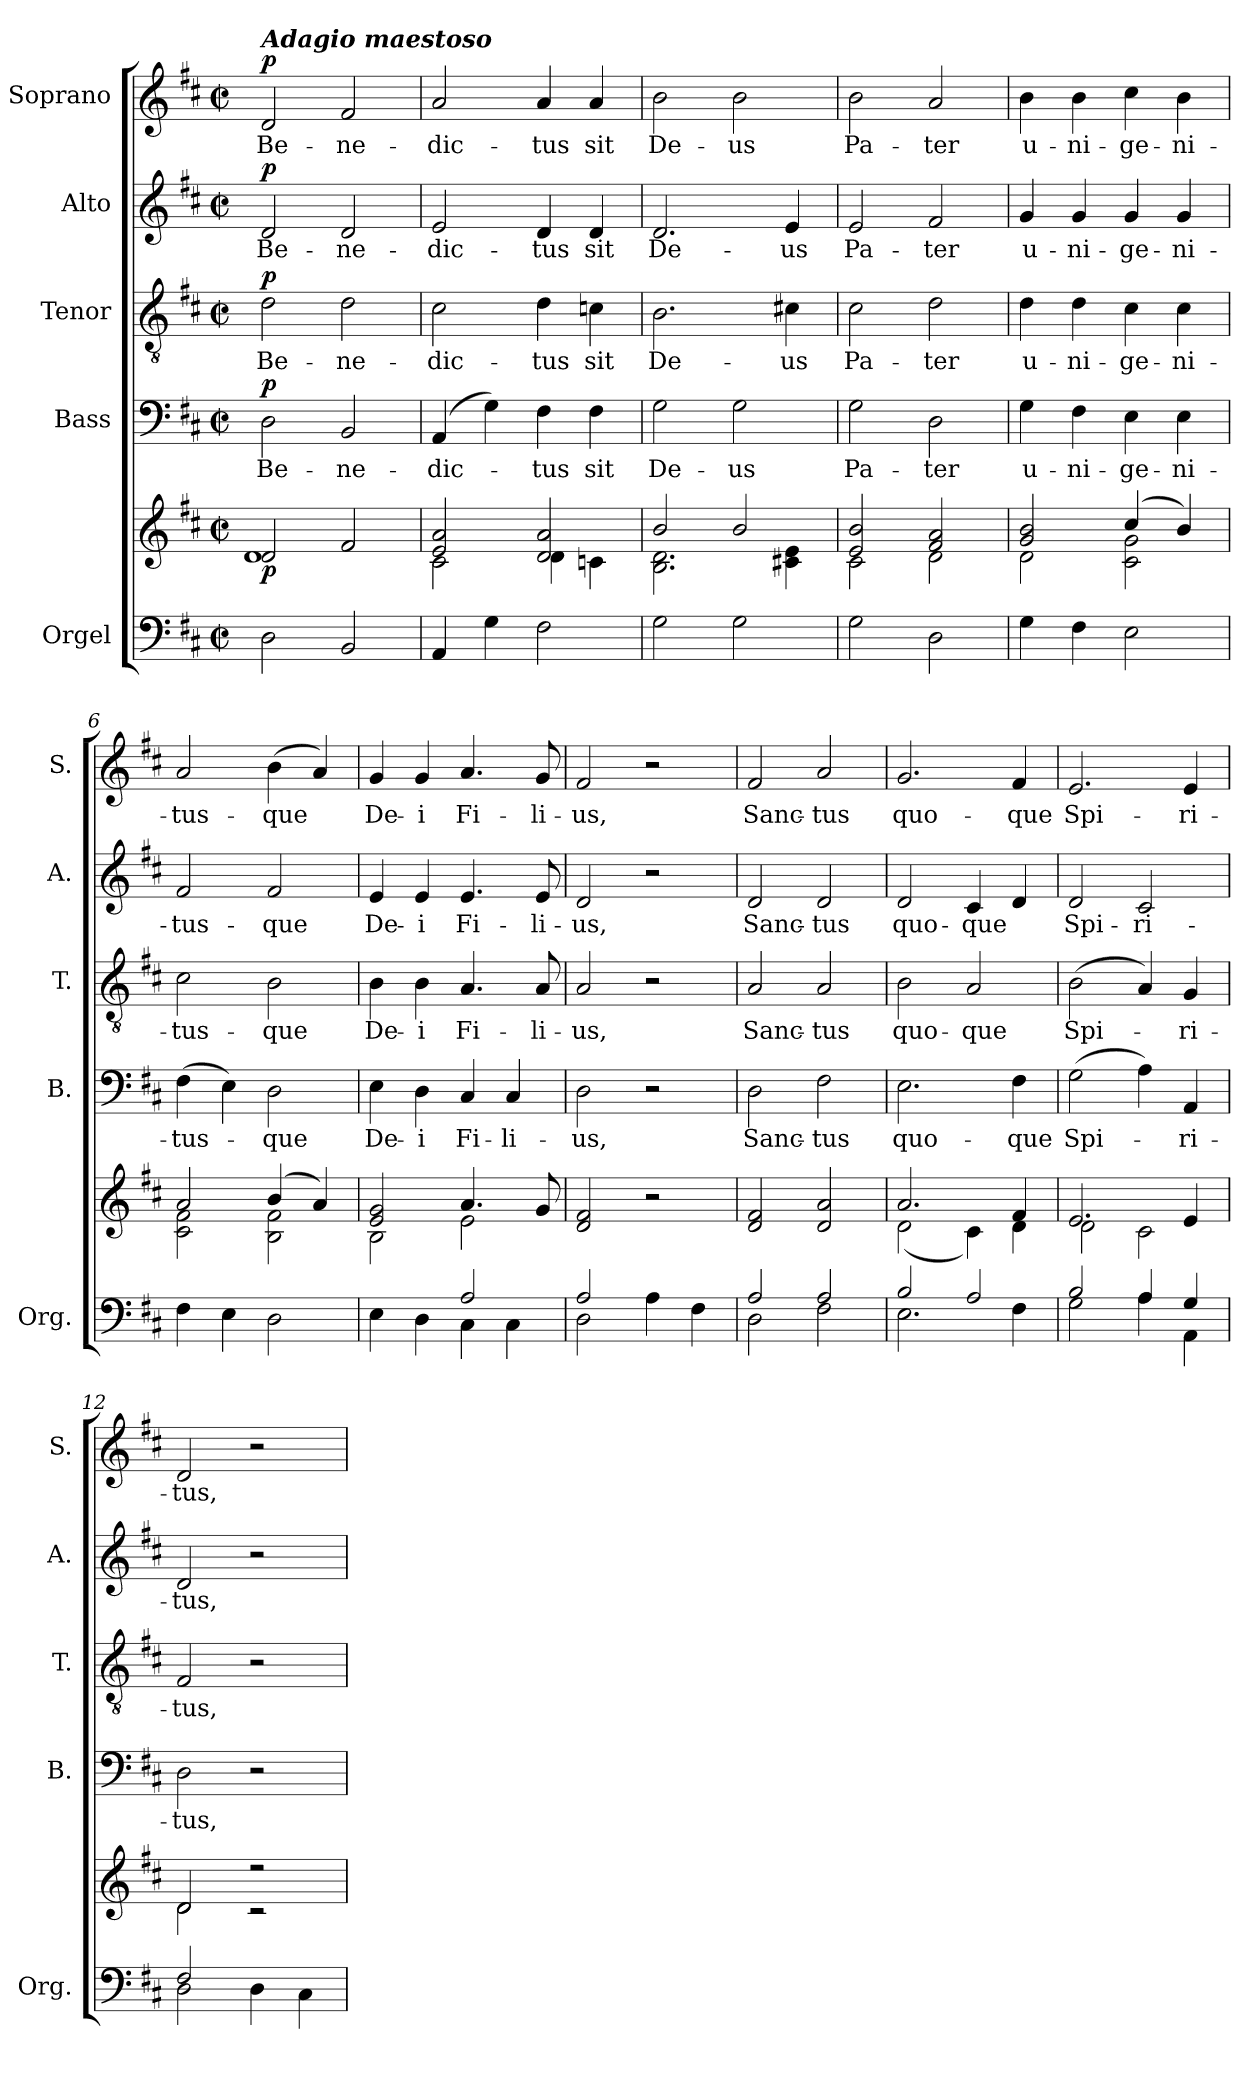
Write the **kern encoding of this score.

**kern	**kern	**dynam	**kern	**text	**dynam	**kern	**text	**dynam	**kern	**text	**dynam	**kern	**text	**dynam
*part5	*part5	*part5	*part4	*part4	*part4	*part3	*part3	*part3	*part2	*part2	*part2	*part1	*part1	*part1
*staff6	*staff5	*staff5/6	*staff4	*staff4	*staff4	*staff3	*staff3	*staff3	*staff2	*staff2	*staff2	*staff1	*staff1	*staff1
*I"Orgel	*	*	*I"Bass	*	*	*I"Tenor	*	*	*I"Alto	*	*	*I"Soprano	*	*
*I'Org.	*	*	*I'B.	*	*	*I'T.	*	*	*I'A.	*	*	*I'S.	*	*
*clefF4	*clefG2	*	*clefF4	*	*	*clefGv2	*	*	*clefG2	*	*	*clefG2	*	*
*k[f#c#]	*k[f#c#]	*	*k[f#c#]	*	*	*k[f#c#]	*	*	*k[f#c#]	*	*	*k[f#c#]	*	*
*D:	*D:	*	*D:	*	*	*D:	*	*	*D:	*	*	*D:	*	*
*M2/2	*M2/2	*	*M2/2	*	*	*M2/2	*	*	*M2/2	*	*	*M2/2	*	*
*met(c|)	*met(c|)	*	*met(c|)	*	*	*met(c|)	*	*	*met(c|)	*	*	*met(c|)	*	*
*MM120	*MM120	*	*MM120	*	*	*MM120	*	*	*MM120	*	*	*MM120	*	*
=1	=1	=1	=1	=1	=1	=1	=1	=1	=1	=1	=1	=1	=1	=1
*	*^	*	*	*	*	*	*	*	*	*	*	*	*	*
!	!	!	!	!	!	!	!	!	!	!	!	!	!LO:TX:a:Bi:t=Adagio maestoso	!	!
!	!	!	!LO:DY:b	!	!LO:LY:b	!LO:DY:a	!	!LO:LY:b	!LO:DY:a	!	!LO:LY:b	!LO:DY:a	!	!LO:LY:b	!LO:DY:a
2D\	2d/	1d	p	2D\	Be-	p	2d\	Be-	p	2d/	Be-	p	2d/	Be-	p
!	!	!	!	!	!LO:LY:b	!	!	!LO:LY:b	!	!	!LO:LY:b	!	!	!LO:LY:b	!
2BB/	2f#/	.	.	2BB/	-ne-	.	2d\	-ne-	.	2d/	-ne-	.	2f#/	-ne-	.
=2	=2	=2	=2	=2	=2	=2	=2	=2	=2	=2	=2	=2	=2	=2	=2
!	!	!	!	!	!LO:LY:b	!	!	!LO:LY:b	!	!	!LO:LY:b	!	!	!LO:LY:b	!
4AA/	2e/ 2a/	2c#\	.	(>4AA/	-dic-	.	2c#\	-dic-	.	2e/	-dic-	.	2a/	-dic-	.
4G\	.	.	.	4G\)	.	.	.	.	.	.	.	.	.	.	.
!	!	!	!	!	!LO:LY:b	!	!	!LO:LY:b	!	!	!LO:LY:b	!	!	!LO:LY:b	!
2F#\	2d/ 2a/	4d\	.	4F#\	-tus	.	4d\	-tus	.	4d/	-tus	.	4a/	-tus	.
!	!	!	!	!	!LO:LY:b	!	!	!LO:LY:b	!	!	!LO:LY:b	!	!	!LO:LY:b	!
.	.	4cn\	.	4F#\	sit	.	4cn\	sit	.	4d/	sit	.	4a/	sit	.
=3	=3	=3	=3	=3	=3	=3	=3	=3	=3	=3	=3	=3	=3	=3	=3
!	!	!	!	!	!LO:LY:b	!	!	!LO:LY:b	!	!	!LO:LY:b	!	!	!LO:LY:b	!
2G\	2b/	2.B\ 2.d\	.	2G\	De-	.	2.B\	De-	.	2.d/	De-	.	2b\	De-	.
!	!	!	!	!	!LO:LY:b	!	!	!	!	!	!	!	!	!LO:LY:b	!
2G\	2b/	.	.	2G\	-us	.	.	.	.	.	.	.	2b\	-us	.
!	!	!	!	!	!	!	!	!LO:LY:b	!	!	!LO:LY:b	!	!	!	!
.	.	4c#X\ 4e\	.	.	.	.	4c#X\	-us	.	4e/	-us	.	.	.	.
=4	=4	=4	=4	=4	=4	=4	=4	=4	=4	=4	=4	=4	=4	=4	=4
!	!	!	!	!	!LO:LY:b	!	!	!LO:LY:b	!	!	!LO:LY:b	!	!	!LO:LY:b	!
2G\	2e/ 2b/	2c#\	.	2G\	Pa-	.	2c#\	Pa-	.	2e/	Pa-	.	2b\	Pa-	.
!	!	!	!	!	!LO:LY:b	!	!	!LO:LY:b	!	!	!LO:LY:b	!	!	!LO:LY:b	!
2D\	2f#/ 2a/	2d\	.	2D\	-ter	.	2d\	-ter	.	2f#/	-ter	.	2a/	-ter	.
=5	=5	=5	=5	=5	=5	=5	=5	=5	=5	=5	=5	=5	=5	=5	=5
!	!	!	!	!	!LO:LY:b	!	!	!LO:LY:b	!	!	!LO:LY:b	!	!	!LO:LY:b	!
4G\	2g/ 2b/	2d\	.	4G\	u-	.	4d\	u-	.	4g/	u-	.	4b\	u-	.
!	!	!	!	!	!LO:LY:b	!	!	!LO:LY:b	!	!	!LO:LY:b	!	!	!LO:LY:b	!
4F#\	.	.	.	4F#\	-ni-	.	4d\	-ni-	.	4g/	-ni-	.	4b\	-ni-	.
!	!	!	!	!	!LO:LY:b	!	!	!LO:LY:b	!	!	!LO:LY:b	!	!	!LO:LY:b	!
2E\	(>4cc#/	2c#\ 2g\	.	4E\	-ge-	.	4c#\	-ge-	.	4g/	-ge-	.	4cc#\	-ge-	.
!	!	!	!	!	!LO:LY:b	!	!	!LO:LY:b	!	!	!LO:LY:b	!	!	!LO:LY:b	!
.	4b/)	.	.	4E\	-ni-	.	4c#\	-ni-	.	4g/	-ni-	.	4b\	-ni-	.
=6	=6	=6	=6	=6	=6	=6	=6	=6	=6	=6	=6	=6	=6	=6	=6
!	!	!	!	!	!LO:LY:b	!	!	!LO:LY:b	!	!	!LO:LY:b	!	!	!LO:LY:b	!
4F#\	2a/	2c#\ 2f#\	.	(>4F#\	-tus-	.	2c#\	-tus-	.	2f#/	-tus-	.	2a/	-tus-	.
4E\	.	.	.	4E\)	.	.	.	.	.	.	.	.	.	.	.
!	!	!	!	!	!LO:LY:b	!	!	!LO:LY:b	!	!	!LO:LY:b	!	!	!LO:LY:b	!
2D\	(>4b/	2B\ 2f#\	.	2D\	-que	.	2B\	-que	.	2f#/	-que	.	(>4b\	-que	.
.	4a/)	.	.	.	.	.	.	.	.	.	.	.	4a/)	.	.
=7	=7	=7	=7	=7	=7	=7	=7	=7	=7	=7	=7	=7	=7	=7	=7
*^	*	*	*	*	*	*	*	*	*	*	*	*	*	*	*
!	!	!	!	!	!	!LO:LY:b	!	!	!LO:LY:b	!	!	!LO:LY:b	!	!	!LO:LY:b	!
2ryy	4E\	2e/ 2g/	2B\	.	4E\	De-	.	4B\	De-	.	4e/	De-	.	4g/	De-	.
!	!	!	!	!	!	!LO:LY:b	!	!	!LO:LY:b	!	!	!LO:LY:b	!	!	!LO:LY:b	!
.	4D\	.	.	.	4D\	-i	.	4B\	-i	.	4e/	-i	.	4g/	-i	.
!	!	!	!	!	!	!LO:LY:b	!	!	!LO:LY:b	!	!	!LO:LY:b	!	!	!LO:LY:b	!
2A/	4C#\	4.a/	2e\	.	4C#/	Fi-	.	4.A/	Fi-	.	4.e/	Fi-	.	4.a/	Fi-	.
!	!	!	!	!	!	!LO:LY:b	!	!	!	!	!	!	!	!	!	!
.	4C#\	.	.	.	4C#/	-li-	.	.	.	.	.	.	.	.	.	.
!	!	!	!	!	!	!	!	!	!LO:LY:b	!	!	!LO:LY:b	!	!	!LO:LY:b	!
.	.	8g/	.	.	.	.	.	8A/	-li-	.	8e/	-li-	.	8g/	-li-	.
*	*	*v	*v	*	*	*	*	*	*	*	*	*	*	*	*	*
!!LO:PB:g=z
=8	=8	=8	=8	=8	=8	=8	=8	=8	=8	=8	=8	=8	=8	=8	=8
!	!	!	!	!	!LO:LY:b	!	!	!LO:LY:b	!	!	!LO:LY:b	!	!	!LO:LY:b	!
2A/	2D\	2d/ 2f#/	.	2D\	-us,	.	2A/	-us,	.	2d/	-us,	.	2f#/	-us,	.
2ryy	4A\	2r	.	2r	.	.	2r	.	.	2r	.	.	2r	.	.
.	4F#\	.	.	.	.	.	.	.	.	.	.	.	.	.	.
=9	=9	=9	=9	=9	=9	=9	=9	=9	=9	=9	=9	=9	=9	=9	=9
!	!	!	!	!	!LO:LY:b	!	!	!LO:LY:b	!	!	!LO:LY:b	!	!	!LO:LY:b	!
2A/	2D\	2d/ 2f#/	.	2D\	Sanc-	.	2A/	Sanc-	.	2d/	Sanc-	.	2f#/	Sanc-	.
!	!	!	!	!	!LO:LY:b	!	!	!LO:LY:b	!	!	!LO:LY:b	!	!	!LO:LY:b	!
2A/	2F#\	2d/ 2a/	.	2F#\	-tus	.	2A/	-tus	.	2d/	-tus	.	2a/	-tus	.
=10	=10	=10	=10	=10	=10	=10	=10	=10	=10	=10	=10	=10	=10	=10	=10
*	*	*^	*	*	*	*	*	*	*	*	*	*	*	*	*
!	!	!	!	!	!	!LO:LY:b	!	!	!LO:LY:b	!	!	!LO:LY:b	!	!	!LO:LY:b	!
2B/	2.E\	2.a/	(<2d\	.	2.E\	quo-	.	2B\	quo-	.	2d/	quo-	.	2.g/	quo-	.
!	!	!	!	!	!	!	!	!	!LO:LY:b	!	!	!LO:LY:b	!	!	!	!
2A/	.	.	4c#\)	.	.	.	.	2A/	-que	.	4c#/	-que	.	.	.	.
!	!	!	!	!	!	!LO:LY:b	!	!	!	!	!	!	!	!	!LO:LY:b	!
.	4F#\	4f#/	4d\	.	4F#\	-que	.	.	.	.	4d/	.	.	4f#/	-que	.
=11	=11	=11	=11	=11	=11	=11	=11	=11	=11	=11	=11	=11	=11	=11	=11	=11
!	!	!	!	!	!	!LO:LY:b	!	!	!LO:LY:b	!	!	!LO:LY:b	!	!	!LO:LY:b	!
2B/	2G\	2.e/	2d\	.	(>2G\	Spi-	.	(>2B\	Spi-	.	2d/	Spi-	.	2.e/	Spi-	.
!	!	!	!	!	!	!	!	!	!	!	!	!LO:LY:b	!	!	!	!
4A/	4A\	.	2c#\	.	4A\)	.	.	4A/)	.	.	2c#/	-ri-	.	.	.	.
!	!	!	!	!	!	!LO:LY:b	!	!	!LO:LY:b	!	!	!	!	!	!LO:LY:b	!
4G/	4AA\	4e/	.	.	4AA/	-ri-	.	4G/	-ri-	.	.	.	.	4e/	-ri-	.
=12	=12	=12	=12	=12	=12	=12	=12	=12	=12	=12	=12	=12	=12	=12	=12	=12
!	!	!	!	!	!	!LO:LY:b	!	!	!LO:LY:b	!	!	!LO:LY:b	!	!	!LO:LY:b	!
2F#/	2D\	2d/	2d\	.	2D\	-tus,	.	2F#/	-tus,	.	2d/	-tus,	.	2d/	-tus,	.
2ryy	4D\	2r	2r	.	2r	.	.	2r	.	.	2r	.	.	2r	.	.
.	4C#\	.	.	.	.	.	.	.	.	.	.	.	.	.	.	.
*v	*v	*	*	*	*	*	*	*	*	*	*	*	*	*	*	*
*	*v	*v	*	*	*	*	*	*	*	*	*	*	*	*	*
=	=	=	=	=	=	=	=	=	=	=	=	=	=	=
*-	*-	*-	*-	*-	*-	*-	*-	*-	*-	*-	*-	*-	*-	*-
